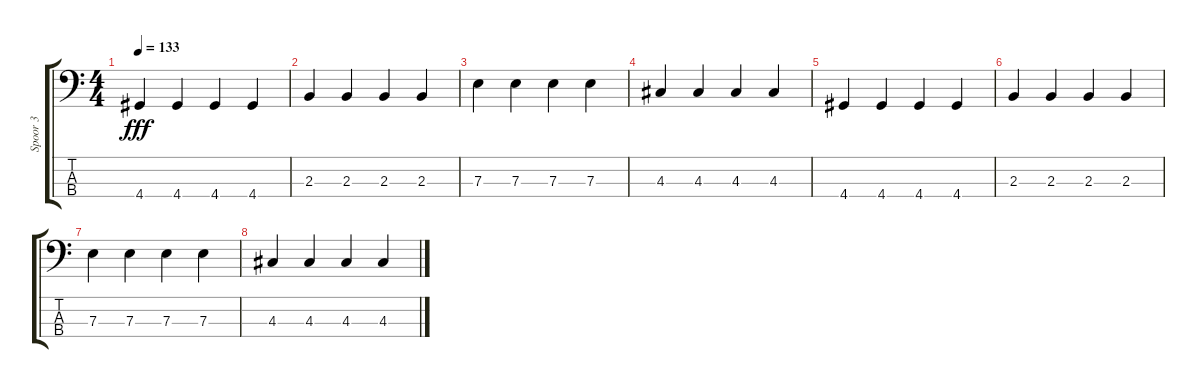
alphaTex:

\track ("Spoor 3" "Spoor 3") {instrument electricbassfinger}
\staff {score tabs}
\tuning (G2 D2 A1 E1) {hide}
\ts (4 4)
\tempo 133
\clef f4
\ks c
4.4.4{dy fff} 4.4.4 4.4.4 4.4.4 |
2.3.4 2.3.4 2.3.4 2.3.4 |
7.3.4 7.3.4 7.3.4 7.3.4 |
4.3.4 4.3.4 4.3.4 4.3.4 |
4.4.4 4.4.4 4.4.4 4.4.4 |
2.3.4 2.3.4 2.3.4 2.3.4 |
7.3.4 7.3.4 7.3.4 7.3.4 |
4.3.4 4.3.4 4.3.4 4.3.4
